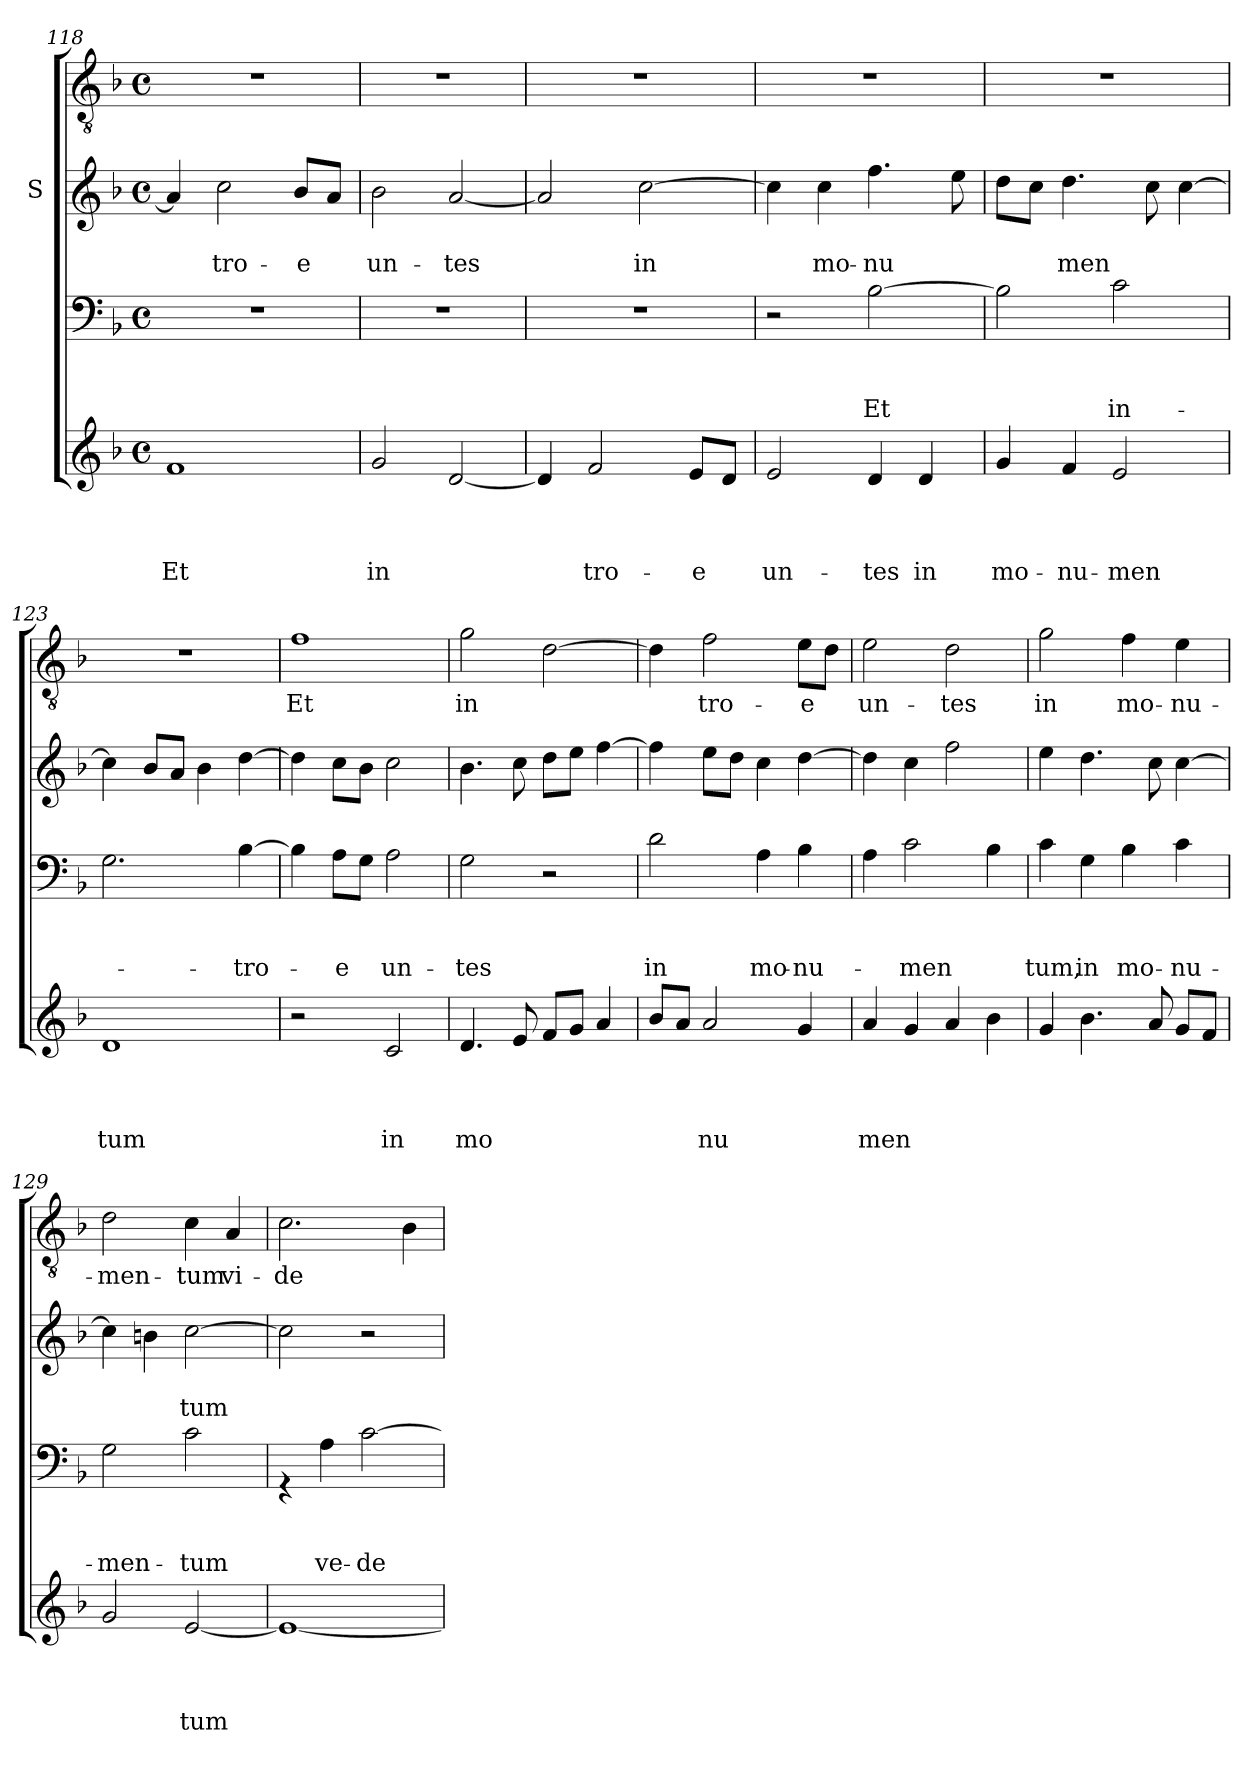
**kern	**text	**text	**text	**text	**kern	**text	**text	**text	**kern	**text	**text	**kern	**text
*part4	*part4	*part4	*part4	*part4	*part3	*part3	*part3	*part3	*part2	*part2	*part2	*part1	*part1
*staff4	*staff4	*staff4	*staff4	*staff4	*staff3	*staff3	*staff3	*staff3	*staff2	*staff2	*staff2	*staff1	*staff1
*	*	*	*	*	*	*	*	*	*I"S	*	*	*	*
*clefG2	*	*	*	*	*clefF4	*	*	*	*clefG2	*	*	*clefGv2	*
*k[b-]	*	*	*	*	*k[b-]	*	*	*	*k[b-]	*	*	*k[b-]	*
*F:	*	*	*	*	*F:	*	*	*	*F:	*	*	*F:	*
*M4/4	*	*	*	*	*M4/4	*	*	*	*M4/4	*	*	*M4/4	*
*met(c)	*	*	*	*	*met(c)	*	*	*	*met(c)	*	*	*met(c)	*
=118	=118	=118	=118	=118	=118	=118	=118	=118	=118	=118	=118	=118	=118
!	!	!	!	!LO:LY:b	!	!	!	!	!	!	!	!	!
1f	.	.	.	Et	1r	.	.	.	4a/]	.	.	1r	.
!	!	!	!	!	!	!	!	!	!	!	!LO:LY:b	!	!
.	.	.	.	.	.	.	.	.	2cc\	.	tro-	.	.
!	!	!	!	!	!	!	!	!	!	!	!LO:LY:b	!	!
.	.	.	.	.	.	.	.	.	8b-/L	.	-e	.	.
.	.	.	.	.	.	.	.	.	8a/J	.	.	.	.
=119	=119	=119	=119	=119	=119	=119	=119	=119	=119	=119	=119	=119	=119
!	!	!	!	!LO:LY:b	!	!	!	!	!	!	!LO:LY:b	!	!
2g/	.	.	.	in	1r	.	.	.	2b-\	.	un-	1r	.
!	!	!	!	!	!	!	!	!	!	!	!LO:LY:b	!	!
[<2d/	.	.	.	.	.	.	.	.	[<2a/	.	-tes	.	.
=120	=120	=120	=120	=120	=120	=120	=120	=120	=120	=120	=120	=120	=120
4d/]	.	.	.	.	1r	.	.	.	2a/]	.	.	1r	.
!	!	!	!	!LO:LY:b	!	!	!	!	!	!	!	!	!
2f/	.	.	.	tro-	.	.	.	.	.	.	.	.	.
!	!	!	!	!	!	!	!	!	!	!	!LO:LY:b	!	!
.	.	.	.	.	.	.	.	.	[>2cc\	.	in	.	.
!	!	!	!	!LO:LY:b	!	!	!	!	!	!	!	!	!
8e/L	.	.	.	-e	.	.	.	.	.	.	.	.	.
8d/J	.	.	.	.	.	.	.	.	.	.	.	.	.
=121	=121	=121	=121	=121	=121	=121	=121	=121	=121	=121	=121	=121	=121
!	!	!	!	!LO:LY:b	!	!	!	!	!	!	!	!	!
2e/	.	.	.	un-	2r	.	.	.	4cc\]	.	.	1r	.
!	!	!	!	!	!	!	!	!	!	!	!LO:LY:b	!	!
.	.	.	.	.	.	.	.	.	4cc\	.	mo-	.	.
!	!	!	!	!LO:LY:b	!	!	!	!LO:LY:b	!	!	!LO:LY:b	!	!
4d/	.	.	.	-tes	[>2B-\	.	.	Et	4.ff\	.	-nu	.	.
!	!	!	!	!LO:LY:b	!	!	!	!	!	!	!	!	!
4d/	.	.	.	in	.	.	.	.	.	.	.	.	.
.	.	.	.	.	.	.	.	.	8ee\	.	.	.	.
=122	=122	=122	=122	=122	=122	=122	=122	=122	=122	=122	=122	=122	=122
!	!	!	!	!LO:LY:b	!	!	!	!	!	!	!	!	!
4g/	.	.	.	mo-	2B-\]	.	.	.	8dd\L	.	.	1r	.
.	.	.	.	.	.	.	.	.	8cc\J	.	.	.	.
!	!	!	!	!LO:LY:b	!	!	!	!	!	!	!LO:LY:b	!	!
4f/	.	.	.	-nu-	.	.	.	.	4.dd\	.	men	.	.
!	!	!	!	!LO:LY:b	!	!	!	!LO:LY:b	!	!	!	!	!
2e/	.	.	.	-men	2c\	.	.	in-	.	.	.	.	.
.	.	.	.	.	.	.	.	.	8cc\	.	.	.	.
.	.	.	.	.	.	.	.	.	[>4cc\	.	.	.	.
!!LO:PB:g=z
=123	=123	=123	=123	=123	=123	=123	=123	=123	=123	=123	=123	=123	=123
!	!	!	!	!LO:LY:b	!	!	!	!	!	!	!	!	!
1d	.	.	.	tum	2.G\	.	.	.	4cc\]	.	.	1r	.
.	.	.	.	.	.	.	.	.	8b-/L	.	.	.	.
.	.	.	.	.	.	.	.	.	8a/J	.	.	.	.
.	.	.	.	.	.	.	.	.	4b-\	.	.	.	.
!	!	!	!	!	!	!	!	!LO:LY:b	!	!	!	!	!
.	.	.	.	.	[>4B-\	.	.	-tro-	[>4dd\	.	.	.	.
=124	=124	=124	=124	=124	=124	=124	=124	=124	=124	=124	=124	=124	=124
!	!	!	!	!	!	!	!	!	!	!	!	!	!LO:LY:b
2r	.	.	.	.	4B-\]	.	.	.	4dd\]	.	.	1f	Et
!	!	!	!	!	!	!	!	!LO:LY:b	!	!	!	!	!
.	.	.	.	.	8A\L	.	.	-e	8cc\L	.	.	.	.
.	.	.	.	.	8G\J	.	.	.	8b-\J	.	.	.	.
!	!	!	!	!LO:LY:b	!	!	!	!LO:LY:b	!	!	!	!	!
2c/	.	.	.	in	2A\	.	.	un-	2cc\	.	.	.	.
=125	=125	=125	=125	=125	=125	=125	=125	=125	=125	=125	=125	=125	=125
!	!	!	!	!LO:LY:b	!	!	!	!LO:LY:b	!	!	!	!	!LO:LY:b
4.d/	.	.	.	mo	2G\	.	.	-tes	4.b-\	.	.	2g\	in
8e/	.	.	.	.	.	.	.	.	8cc\	.	.	.	.
8f/L	.	.	.	.	2r	.	.	.	8dd\L	.	.	[>2d\	.
8g/J	.	.	.	.	.	.	.	.	8ee\J	.	.	.	.
4a/	.	.	.	.	.	.	.	.	[>4ff\	.	.	.	.
=126	=126	=126	=126	=126	=126	=126	=126	=126	=126	=126	=126	=126	=126
!	!	!	!	!	!	!	!	!LO:LY:b	!	!	!	!	!
8b-/L	.	.	.	.	2d\	.	.	in	4ff\]	.	.	4d\]	.
8a/J	.	.	.	.	.	.	.	.	.	.	.	.	.
!	!	!	!	!LO:LY:b	!	!	!	!	!	!	!	!	!LO:LY:b
2a/	.	.	.	nu	.	.	.	.	8ee\L	.	.	2f\	tro-
.	.	.	.	.	.	.	.	.	8dd\J	.	.	.	.
!	!	!	!	!	!	!	!	!LO:LY:b	!	!	!	!	!
.	.	.	.	.	4A\	.	.	mo-	4cc\	.	.	.	.
!	!	!	!	!	!	!	!	!LO:LY:b	!	!	!	!	!LO:LY:b
4g/	.	.	.	.	4B-\	.	.	-nu-	[>4dd\	.	.	8e\L	-e
.	.	.	.	.	.	.	.	.	.	.	.	8d\J	.
=127	=127	=127	=127	=127	=127	=127	=127	=127	=127	=127	=127	=127	=127
!	!	!	!	!LO:LY:b	!	!	!	!	!	!	!	!	!LO:LY:b
4a/	.	.	.	men	4A\	.	.	.	4dd\]	.	.	2e\	un-
!	!	!	!	!	!	!	!	!LO:LY:b	!	!	!	!	!
4g/	.	.	.	.	2c\	.	.	-men	4cc\	.	.	.	.
!	!	!	!	!	!	!	!	!	!	!	!	!	!LO:LY:b
4a/	.	.	.	.	.	.	.	.	2ff\	.	.	2d\	-tes
4b-\	.	.	.	.	4B-\	.	.	.	.	.	.	.	.
=128	=128	=128	=128	=128	=128	=128	=128	=128	=128	=128	=128	=128	=128
!	!	!	!	!	!	!	!	!LO:LY:b	!	!	!	!	!LO:LY:b
4g/	.	.	.	.	4c\	.	.	tum,	4ee\	.	.	2g\	in
!	!	!	!	!	!	!	!	!LO:LY:b	!	!	!	!	!
4.b-\	.	.	.	.	4G\	.	.	in	4.dd\	.	.	.	.
!	!	!	!	!	!	!	!	!LO:LY:b	!	!	!	!	!LO:LY:b
.	.	.	.	.	4B-\	.	.	mo-	.	.	.	4f\	mo-
8a/	.	.	.	.	.	.	.	.	8cc\	.	.	.	.
!	!	!	!	!	!	!	!	!LO:LY:b	!	!	!	!	!LO:LY:b
8g/L	.	.	.	.	4c\	.	.	-nu-	[>4cc\	.	.	4e\	-nu-
8f/J	.	.	.	.	.	.	.	.	.	.	.	.	.
!!LO:LB:g=z
=129	=129	=129	=129	=129	=129	=129	=129	=129	=129	=129	=129	=129	=129
!	!	!	!	!	!	!	!	!LO:LY:b	!	!	!	!	!LO:LY:b
2g/	.	.	.	.	2G\	.	.	-men-	4cc\]	.	.	2d\	-men-
.	.	.	.	.	.	.	.	.	4bn\	.	.	.	.
!	!	!	!	!LO:LY:b	!	!	!	!LO:LY:b	!	!	!LO:LY:b	!	!LO:LY:b
[<2e/	.	.	.	tum	2c\	.	.	-tum	[>2cc\	.	tum	4c\	-tum
!	!	!	!	!	!	!	!	!	!	!	!	!	!LO:LY:b
.	.	.	.	.	.	.	.	.	.	.	.	4A/	vi-
=130	=130	=130	=130	=130	=130	=130	=130	=130	=130	=130	=130	=130	=130
!	!	!	!	!	!	!	!	!	!	!	!	!	!LO:LY:b
1e_	.	.	.	.	4rGG	.	.	.	2cc\]	.	.	2.c\	-de
!	!	!	!	!	!	!	!	!LO:LY:b	!	!	!	!	!
.	.	.	.	.	4A\	.	.	ve-	.	.	.	.	.
!	!	!	!	!	!	!	!	!LO:LY:b	!	!	!	!	!
.	.	.	.	.	[>2c\	.	.	-de-	2r	.	.	.	.
.	.	.	.	.	.	.	.	.	.	.	.	4B-\	.
=	=	=	=	=	=	=	=	=	=	=	=	=	=
*-	*-	*-	*-	*-	*-	*-	*-	*-	*-	*-	*-	*-	*-
